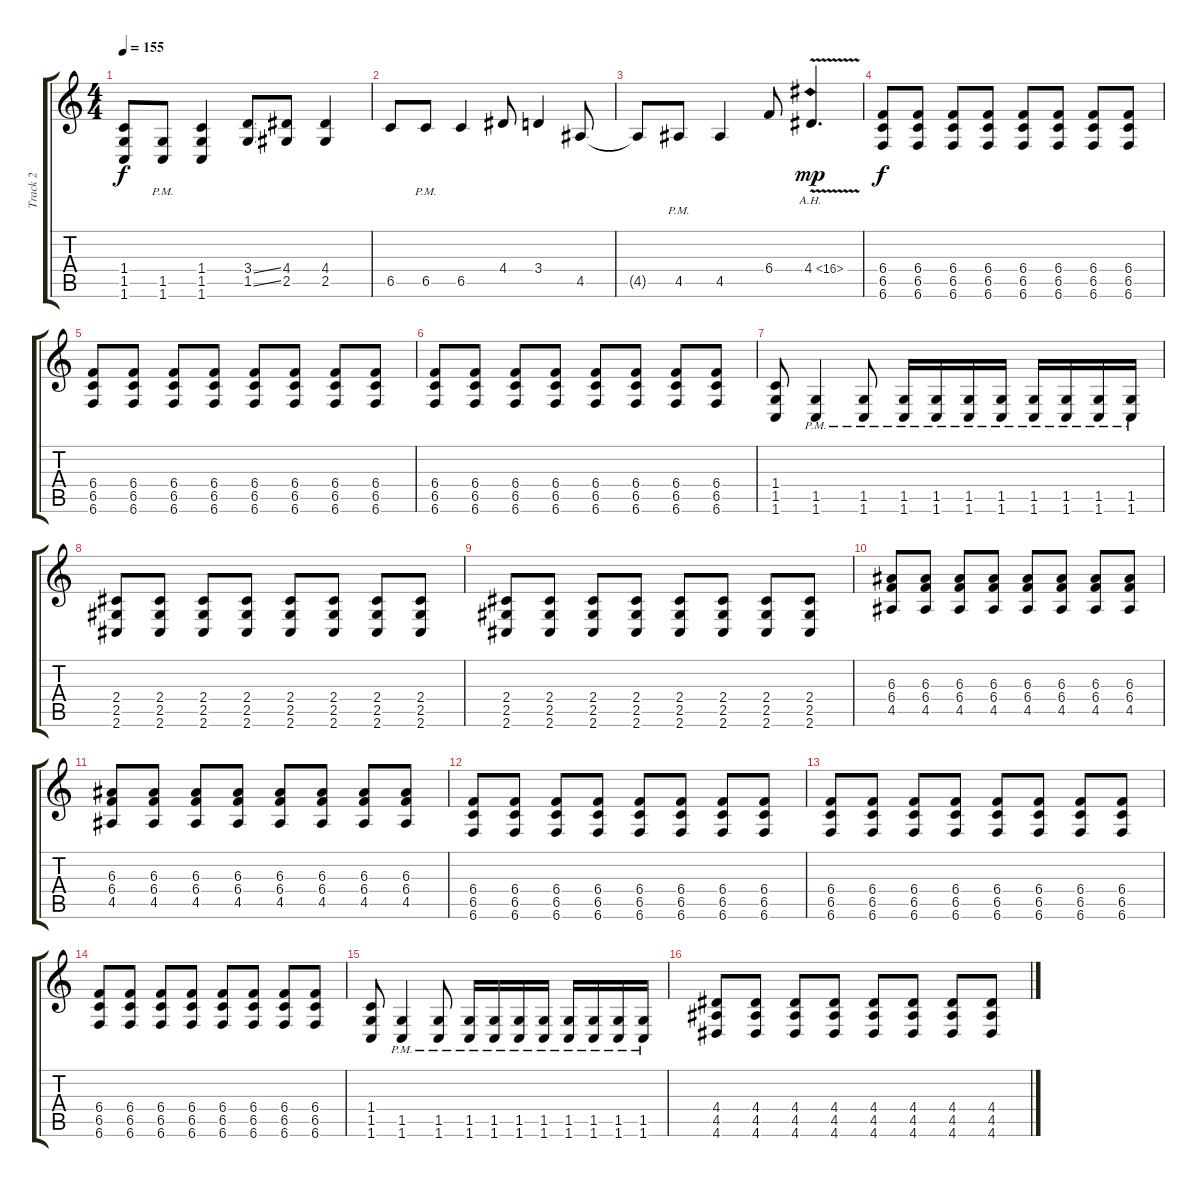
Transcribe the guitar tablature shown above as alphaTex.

\track ("Track 2" "Track 2") {instrument distortionguitar}
\staff {score tabs}
\tuning (Db4 Ab3 E3 B2 Gb2 B1) {hide}
\ts (4 4)
\tempo 155
\clef g2
\ks c
(1.4{t} 1.5{t} 1.6{t}).8{dy f} (1.5{pm} 1.6{pm}).8 (1.4 1.5 1.6).4 (3.4{ss} 1.5{ss}).8 (4.4 2.5).8 (4.4 2.5).4 |
6.5.8 6.5{pm}.8 6.5.4 4.4.8 3.4.4 4.5.8 |
4.5{t}.8 4.5{pm}.8 4.5.4 6.4.8 4.4{ah 12 v}.4{d dy mp} |
(6.4 6.5 6.6).8{dy f} (6.4 6.5 6.6).8 (6.4 6.5 6.6).8 (6.4 6.5 6.6).8 (6.4 6.5 6.6).8 (6.4 6.5 6.6).8 (6.4 6.5 6.6).8 (6.4 6.5 6.6).8 |
(6.4 6.5 6.6).8 (6.4 6.5 6.6).8 (6.4 6.5 6.6).8 (6.4 6.5 6.6).8 (6.4 6.5 6.6).8 (6.4 6.5 6.6).8 (6.4 6.5 6.6).8 (6.4 6.5 6.6).8 |
(6.4 6.5 6.6).8 (6.4 6.5 6.6).8 (6.4 6.5 6.6).8 (6.4 6.5 6.6).8 (6.4 6.5 6.6).8 (6.4 6.5 6.6).8 (6.4 6.5 6.6).8 (6.4 6.5 6.6).8 |
(1.4 1.5 1.6).8 (1.5{pm} 1.6{pm}).4 (1.5{pm} 1.6{pm}).8 (1.5{pm} 1.6{pm}).16 (1.5{pm} 1.6{pm}).16 (1.5{pm} 1.6{pm}).16 (1.5{pm} 1.6{pm}).16 (1.5{pm} 1.6{pm}).16 (1.5{pm} 1.6{pm}).16 (1.5{pm} 1.6{pm}).16 (1.5{pm} 1.6{pm}).16 |
(2.4 2.5 2.6).8 (2.4 2.5 2.6).8 (2.4 2.5 2.6).8 (2.4 2.5 2.6).8 (2.4 2.5 2.6).8 (2.4 2.5 2.6).8 (2.4 2.5 2.6).8 (2.4 2.5 2.6).8 |
(2.4 2.5 2.6).8 (2.4 2.5 2.6).8 (2.4 2.5 2.6).8 (2.4 2.5 2.6).8 (2.4 2.5 2.6).8 (2.4 2.5 2.6).8 (2.4 2.5 2.6).8 (2.4 2.5 2.6).8 |
(6.3 6.4 4.5).8 (6.3 6.4 4.5).8 (6.3 6.4 4.5).8 (6.3 6.4 4.5).8 (6.3 6.4 4.5).8 (6.3 6.4 4.5).8 (6.3 6.4 4.5).8 (6.3 6.4 4.5).8 |
(6.3 6.4 4.5).8 (6.3 6.4 4.5).8 (6.3 6.4 4.5).8 (6.3 6.4 4.5).8 (6.3 6.4 4.5).8 (6.3 6.4 4.5).8 (6.3 6.4 4.5).8 (6.3 6.4 4.5).8 |
(6.4 6.5 6.6).8 (6.4 6.5 6.6).8 (6.4 6.5 6.6).8 (6.4 6.5 6.6).8 (6.4 6.5 6.6).8 (6.4 6.5 6.6).8 (6.4 6.5 6.6).8 (6.4 6.5 6.6).8 |
(6.4 6.5 6.6).8 (6.4 6.5 6.6).8 (6.4 6.5 6.6).8 (6.4 6.5 6.6).8 (6.4 6.5 6.6).8 (6.4 6.5 6.6).8 (6.4 6.5 6.6).8 (6.4 6.5 6.6).8 |
(6.4 6.5 6.6).8 (6.4 6.5 6.6).8 (6.4 6.5 6.6).8 (6.4 6.5 6.6).8 (6.4 6.5 6.6).8 (6.4 6.5 6.6).8 (6.4 6.5 6.6).8 (6.4 6.5 6.6).8 |
(1.4 1.5 1.6).8 (1.5{pm} 1.6{pm}).4 (1.5{pm} 1.6{pm}).8 (1.5{pm} 1.6{pm}).16 (1.5{pm} 1.6{pm}).16 (1.5{pm} 1.6{pm}).16 (1.5{pm} 1.6{pm}).16 (1.5{pm} 1.6{pm}).16 (1.5{pm} 1.6{pm}).16 (1.5{pm} 1.6{pm}).16 (1.5{pm} 1.6{pm}).16 |
(4.4 4.5 4.6).8 (4.4 4.5 4.6).8 (4.4 4.5 4.6).8 (4.4 4.5 4.6).8 (4.4 4.5 4.6).8 (4.4 4.5 4.6).8 (4.4 4.5 4.6).8 (4.4 4.5 4.6).8
